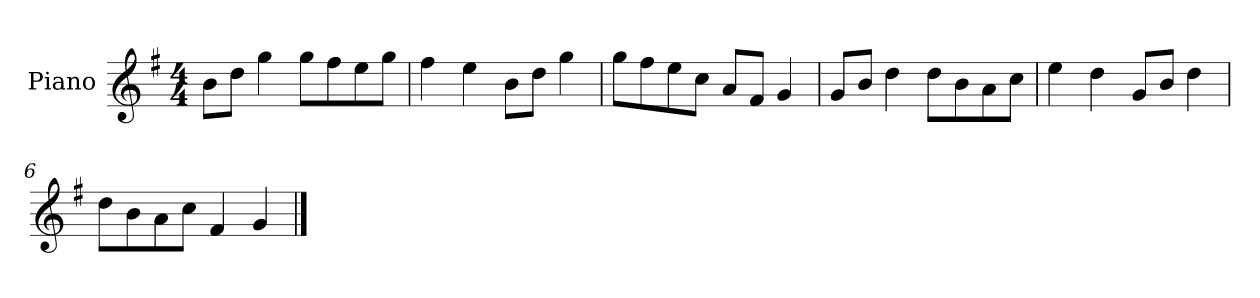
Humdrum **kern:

**kern
*part1
*staff1
*I"Piano
*I'P-no
*clefG2
*k[f#]
*M4/4
*MM90
=1
8b\L
8dd\J
4gg\
8gg\L
8ff#\
8ee\
8gg\J
=2
4ff#\
4ee\
8b\L
8dd\J
4gg\
=3
8gg\L
8ff#\
8ee\
8cc\J
8a/L
8f#/J
4g/
=4
8g/L
8b/J
4dd\
8dd\L
8b\
8a\
8cc\J
=5
4ee\
4dd\
8g/L
8b/J
4dd\
=6
8dd\L
8b\
8a\
8cc\J
4f#/
4g/
==
*-
